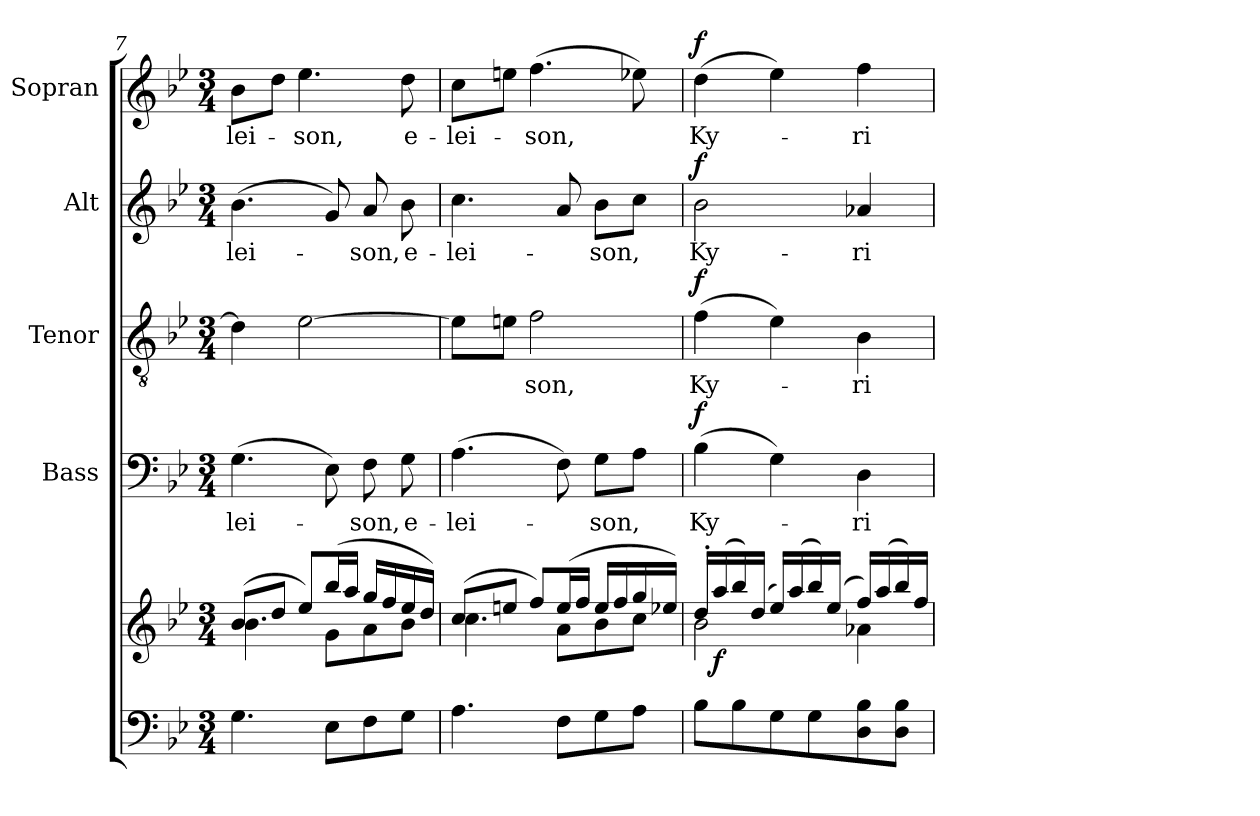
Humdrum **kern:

**kern	**kern	**dynam	**kern	**text	**dynam	**kern	**text	**dynam	**kern	**text	**dynam	**kern	**text	**dynam
*part5	*part5	*part5	*part4	*part4	*part4	*part3	*part3	*part3	*part2	*part2	*part2	*part1	*part1	*part1
*staff6	*staff5	*staff5/6	*staff4	*staff4	*staff4	*staff3	*staff3	*staff3	*staff2	*staff2	*staff2	*staff1	*staff1	*staff1
*	*	*	*I"Bass	*	*	*I"Tenor	*	*	*I"Alt	*	*	*I"Sopran	*	*
*	*	*	*I'B.	*	*	*I'T.	*	*	*I'A.	*	*	*I'S.	*	*
*clefF4	*clefG2	*	*clefF4	*	*	*clefGv2	*	*	*clefG2	*	*	*clefG2	*	*
*k[b-e-]	*k[b-e-]	*	*k[b-e-]	*	*	*k[b-e-]	*	*	*k[b-e-]	*	*	*k[b-e-]	*	*
*B-:	*B-:	*	*B-:	*	*	*B-:	*	*	*B-:	*	*	*B-:	*	*
*M3/4	*M3/4	*	*M3/4	*	*	*M3/4	*	*	*M3/4	*	*	*M3/4	*	*
=7	=7	=7	=7	=7	=7	=7	=7	=7	=7	=7	=7	=7	=7	=7
*	*^	*	*	*	*	*	*	*	*	*	*	*	*	*
!	!	!	!	!	!LO:LY:b	!	!	!	!	!	!LO:LY:b	!	!	!LO:LY:b	!
4.G\	(>8b-/L	4.b-\	.	(>4.G\	-lei-	.	4d\]	.	.	(>4.b-\	-lei-	.	8b-\L	-lei-	.
.	8dd/J	.	.	.	.	.	.	.	.	.	.	.	8dd\J	.	.
!	!	!	!	!	!	!	!	!	!	!	!	!	!	!LO:LY:b	!
.	8ee-/L)	.	.	.	.	.	[2e-\	.	.	.	.	.	4.ee-\	-son,	.
8E-\L	(>16bb-/L	8g\L	.	8E-\)	.	.	.	.	.	8g/)	.	.	.	.	.
.	16aa/JJ	.	.	.	.	.	.	.	.	.	.	.	.	.	.
!	!	!	!	!	!LO:LY:b	!	!	!	!	!	!LO:LY:b	!	!	!	!
8F\	16gg/LL	8a\	.	8F\	-son,	.	.	.	.	8a/	-son,	.	.	.	.
.	16ff/	.	.	.	.	.	.	.	.	.	.	.	.	.	.
!	!	!	!	!	!LO:LY:b	!	!	!	!	!	!LO:LY:b	!	!	!LO:LY:b	!
8G\J	16ee-/	8b-\J	.	8G\	e-	.	.	.	.	8b-\	e-	.	8dd\	e-	.
.	16dd/JJ)	.	.	.	.	.	.	.	.	.	.	.	.	.	.
=8	=8	=8	=8	=8	=8	=8	=8	=8	=8	=8	=8	=8	=8	=8	=8
!	!	!	!	!	!LO:LY:b	!	!	!	!	!	!LO:LY:b	!	!	!LO:LY:b	!
4.A\	(>8cc/L	4.cc\	.	(>4.A\	-lei-	.	8e-\L]	.	.	4.cc\	-lei-	.	8cc\L	-lei-	.
.	8een/J	.	.	.	.	.	8en\J	.	.	.	.	.	8een\J	.	.
!	!	!	!	!	!	!	!	!LO:LY:b	!	!	!	!	!	!LO:LY:b	!
.	8ff/L)	.	.	.	.	.	2f\	-son,	.	.	.	.	(>4.ff\	-son,	.
8F\L	(>16ee/L	8a\L	.	8F\)	.	.	.	.	.	8a/	.	.	.	.	.
.	16ff/JJ	.	.	.	.	.	.	.	.	.	.	.	.	.	.
!	!	!	!	!	!LO:LY:b	!	!	!	!	!	!LO:LY:b	!	!	!	!
8G\	16ee/LL	8b-\	.	8G\L	-son,	.	.	.	.	8b-\L	-son,	.	.	.	.
.	16ff/	.	.	.	.	.	.	.	.	.	.	.	.	.	.
8A\J	16gg/	8cc\J	.	8A\J	.	.	.	.	.	8cc\J	.	.	8ee-X\)	.	.
.	16ee-X/JJ)	.	.	.	.	.	.	.	.	.	.	.	.	.	.
=9	=9	=9	=9	=9	=9	=9	=9	=9	=9	=9	=9	=9	=9	=9	=9
!	!	!	!	!	!LO:LY:b	!LO:DY:a	!	!LO:LY:b	!LO:DY:a	!	!LO:LY:b	!LO:DY:a	!	!LO:LY:b	!LO:DY:a
8B-\L	16dd'>/LL	2b-\	.	(>4B-\	Ky-	f	(>4f\	Ky-	f	2b-\	Ky-	f	(>4dd\	Ky-	f
!	!	!	!LO:DY:b	!	!	!	!	!	!	!	!	!	!	!	!
.	(>16aa/	.	f	.	.	.	.	.	.	.	.	.	.	.	.
8B-\	16bb-/)	.	.	.	.	.	.	.	.	.	.	.	.	.	.
.	(16dd/JJ	.	.	.	.	.	.	.	.	.	.	.	.	.	.
8G\	16ee-/LL)	.	.	4G\)	.	.	4e-\)	.	.	.	.	.	4ee-\)	.	.
.	(>16aa/	.	.	.	.	.	.	.	.	.	.	.	.	.	.
8G\	16bb-/)	.	.	.	.	.	.	.	.	.	.	.	.	.	.
.	(16ee-/JJ	.	.	.	.	.	.	.	.	.	.	.	.	.	.
!	!	!	!	!	!LO:LY:b	!	!	!LO:LY:b	!	!	!LO:LY:b	!	!	!LO:LY:b	!
8D\ 8B-\	16ff/LL)	4a-X\	.	4D\	-ri-	.	4B-\	-ri-	.	4a-X/	-ri-	.	4ff\	-ri-	.
.	(>16aa/	.	.	.	.	.	.	.	.	.	.	.	.	.	.
8D\ 8B-\J	16bb-/)	.	.	.	.	.	.	.	.	.	.	.	.	.	.
.	16ff/JJ	.	.	.	.	.	.	.	.	.	.	.	.	.	.
*	*v	*v	*	*	*	*	*	*	*	*	*	*	*	*	*
=	=	=	=	=	=	=	=	=	=	=	=	=	=	=
*-	*-	*-	*-	*-	*-	*-	*-	*-	*-	*-	*-	*-	*-	*-
